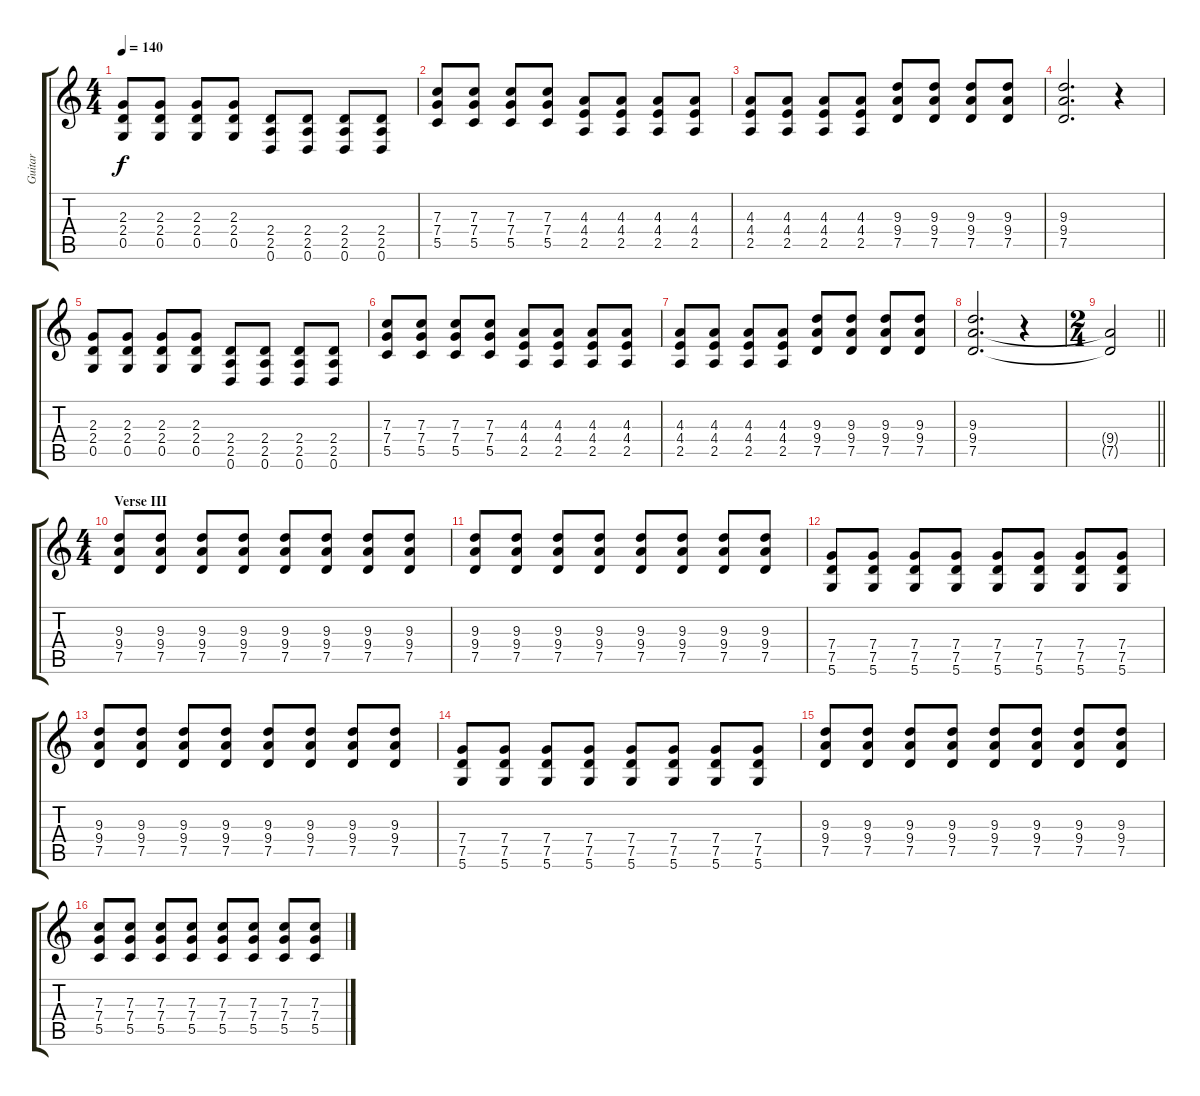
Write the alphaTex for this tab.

\track ("Guitar" "Guitar") {instrument distortionguitar}
\staff {score tabs}
\tuning (D4 A3 F3 C3 G2 D2) {hide}
\ts (4 4)
\tempo 140
\clef g2
\ks c
(2.3 2.4 0.5).8{dy f} (2.3 2.4 0.5).8 (2.3 2.4 0.5).8 (2.3 2.4 0.5).8 (2.4 2.5 0.6).8 (2.4 2.5 0.6).8 (2.4 2.5 0.6).8 (2.4 2.5 0.6).8 |
(7.3 7.4 5.5).8 (7.3 7.4 5.5).8 (7.3 7.4 5.5).8 (7.3 7.4 5.5).8 (4.3 4.4 2.5).8 (4.3 4.4 2.5).8 (4.3 4.4 2.5).8 (4.3 4.4 2.5).8 |
(4.3 4.4 2.5).8 (4.3 4.4 2.5).8 (4.3 4.4 2.5).8 (4.3 4.4 2.5).8 (9.3 9.4 7.5).8 (9.3 9.4 7.5).8 (9.3 9.4 7.5).8 (9.3 9.4 7.5).8 |
(9.3 9.4 7.5).2{d} r.4 |
(2.3 2.4 0.5).8 (2.3 2.4 0.5).8 (2.3 2.4 0.5).8 (2.3 2.4 0.5).8 (2.4 2.5 0.6).8 (2.4 2.5 0.6).8 (2.4 2.5 0.6).8 (2.4 2.5 0.6).8 |
(7.3 7.4 5.5).8 (7.3 7.4 5.5).8 (7.3 7.4 5.5).8 (7.3 7.4 5.5).8 (4.3 4.4 2.5).8 (4.3 4.4 2.5).8 (4.3 4.4 2.5).8 (4.3 4.4 2.5).8 |
(4.3 4.4 2.5).8 (4.3 4.4 2.5).8 (4.3 4.4 2.5).8 (4.3 4.4 2.5).8 (9.3 9.4 7.5).8 (9.3 9.4 7.5).8 (9.3 9.4 7.5).8 (9.3 9.4 7.5).8 |
(9.3 9.4 7.5).2{d} r.4 |
\ts (2 4)
\barLineRight lightlight
(9.4{t} 7.5{t}).2 |
\ts (4 4)
\section ("" "Verse III")
(9.3 9.4 7.5).8 (9.3 9.4 7.5).8 (9.3 9.4 7.5).8 (9.3 9.4 7.5).8 (9.3 9.4 7.5).8 (9.3 9.4 7.5).8 (9.3 9.4 7.5).8 (9.3 9.4 7.5).8 |
(9.3 9.4 7.5).8 (9.3 9.4 7.5).8 (9.3 9.4 7.5).8 (9.3 9.4 7.5).8 (9.3 9.4 7.5).8 (9.3 9.4 7.5).8 (9.3 9.4 7.5).8 (9.3 9.4 7.5).8 |
(7.4 7.5 5.6).8 (7.4 7.5 5.6).8 (7.4 7.5 5.6).8 (7.4 7.5 5.6).8 (7.4 7.5 5.6).8 (7.4 7.5 5.6).8 (7.4 7.5 5.6).8 (7.4 7.5 5.6).8 |
(9.3 9.4 7.5).8 (9.3 9.4 7.5).8 (9.3 9.4 7.5).8 (9.3 9.4 7.5).8 (9.3 9.4 7.5).8 (9.3 9.4 7.5).8 (9.3 9.4 7.5).8 (9.3 9.4 7.5).8 |
(7.4 7.5 5.6).8 (7.4 7.5 5.6).8 (7.4 7.5 5.6).8 (7.4 7.5 5.6).8 (7.4 7.5 5.6).8 (7.4 7.5 5.6).8 (7.4 7.5 5.6).8 (7.4 7.5 5.6).8 |
(9.3 9.4 7.5).8 (9.3 9.4 7.5).8 (9.3 9.4 7.5).8 (9.3 9.4 7.5).8 (9.3 9.4 7.5).8 (9.3 9.4 7.5).8 (9.3 9.4 7.5).8 (9.3 9.4 7.5).8 |
(7.3 7.4 5.5).8 (7.3 7.4 5.5).8 (7.3 7.4 5.5).8 (7.3 7.4 5.5).8 (7.3 7.4 5.5).8 (7.3 7.4 5.5).8 (7.3 7.4 5.5).8 (7.3 7.4 5.5).8
